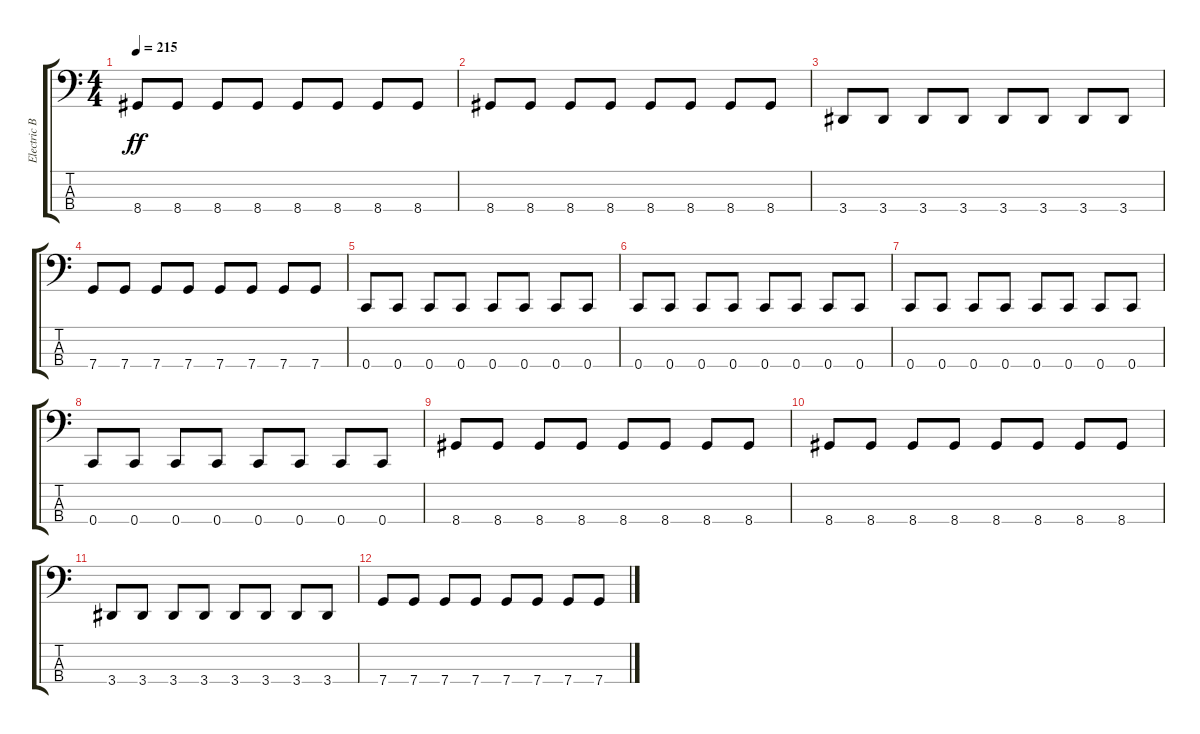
\track ("Electric Bass" "Electric B") {instrument electricbassfinger}
\staff {score tabs}
\tuning (F2 C2 G1 C1) {hide}
\ts (4 4)
\tempo 215
\clef f4
\ks c
8.4.8{dy ff} 8.4.8 8.4.8 8.4.8 8.4.8 8.4.8 8.4.8 8.4.8 |
8.4.8 8.4.8 8.4.8 8.4.8 8.4.8 8.4.8 8.4.8 8.4.8 |
3.4.8 3.4.8 3.4.8 3.4.8 3.4.8 3.4.8 3.4.8 3.4.8 |
7.4.8 7.4.8 7.4.8 7.4.8 7.4.8 7.4.8 7.4.8 7.4.8 |
0.4.8 0.4.8 0.4.8 0.4.8 0.4.8 0.4.8 0.4.8 0.4.8 |
0.4.8 0.4.8 0.4.8 0.4.8 0.4.8 0.4.8 0.4.8 0.4.8 |
0.4.8 0.4.8 0.4.8 0.4.8 0.4.8 0.4.8 0.4.8 0.4.8 |
0.4.8 0.4.8 0.4.8 0.4.8 0.4.8 0.4.8 0.4.8 0.4.8 |
8.4.8 8.4.8 8.4.8 8.4.8 8.4.8 8.4.8 8.4.8 8.4.8 |
8.4.8 8.4.8 8.4.8 8.4.8 8.4.8 8.4.8 8.4.8 8.4.8 |
3.4.8 3.4.8 3.4.8 3.4.8 3.4.8 3.4.8 3.4.8 3.4.8 |
7.4.8 7.4.8 7.4.8 7.4.8 7.4.8 7.4.8 7.4.8 7.4.8
